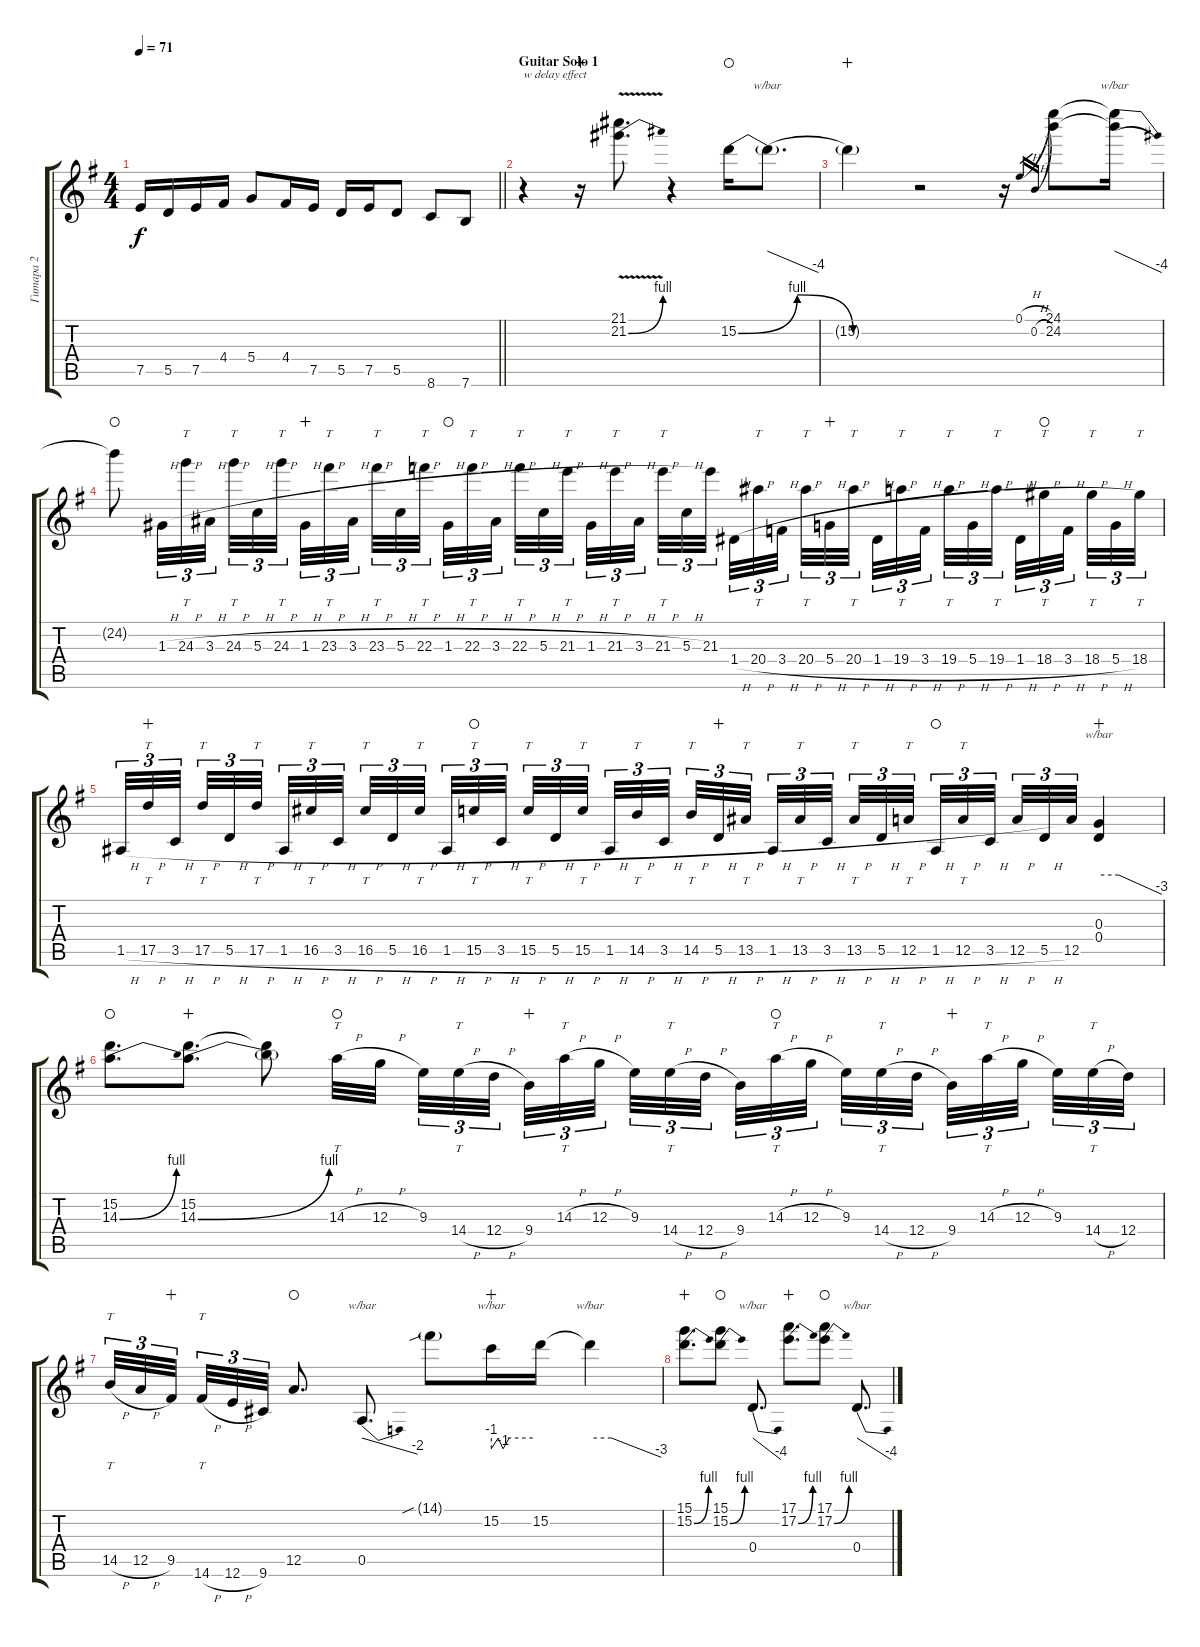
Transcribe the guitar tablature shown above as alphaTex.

\track ("Гитара 2" "Гитара 2") {instrument distortionguitar}
\staff {score tabs}
\tuning (E4 B3 G3 D3 A2 E2) {hide}
\ts (4 4)
\tempo 71
\clef g2
\barLineRight lightlight
\ks eminor
7.5.16{dy f} 5.5.16 7.5.16 4.4.16 5.4.8 4.4.16 7.5.16 5.5.16 7.5.16 5.5.8 8.6.8 7.6.8 |
\section ("" "Guitar Solo 1")
r.4{txt "w delay effect"} r.16{wahc} (21.1 21.2{be (bend 0 0 60 4) v}).8{d} r.4 15.2{be (custom 0 0 20 4 39 0 60 0)}.16{waho} 15.2{t}.8{d tbe (dive default 0 0 60 -16)} |
15.2{t}.4{wahc} r.2 r.16 0.1{h}.16{gr} 0.2{h}.16{gr} (24.1 24.2).8 (24.1{t} 24.2{t}).16{tbe (dive default 0 0 60 -16)} |
24.2{t}.8{waho} 1.3{h}.32{tu (3 2)} 24.3{h}.32{tt tu (3 2)} 3.3{h}.32{tu (3 2) beam splitsecondary} 24.3{h}.32{tt tu (3 2)} 5.3{h}.32{tu (3 2)} 24.3{h}.32{tt tu (3 2)} 1.3{h}.32{tu (3 2) wahc} 23.3{h}.32{tt tu (3 2)} 3.3{h}.32{tu (3 2) beam splitsecondary} 23.3{h}.32{tt tu (3 2)} 5.3{h}.32{tu (3 2)} 22.3{h}.32{tt tu (3 2) beam splitsecondary} 1.3{h}.32{tu (3 2) waho} 22.3{h}.32{tt tu (3 2)} 3.3{h}.32{tu (3 2) beam splitsecondary} 22.3{h}.32{tt tu (3 2)} 5.3{h}.32{tu (3 2)} 21.3{h}.32{tt tu (3 2)} 1.3{h}.32{tu (3 2)} 21.3{h}.32{tt tu (3 2)} 3.3{h}.32{tu (3 2) beam splitsecondary} 21.3{h}.32{tt tu (3 2)} 5.3{h}.32{tu (3 2)} 21.3.32{tu (3 2) beam splitsecondary} 1.4{h}.32{tu (3 2)} 20.4{h}.32{tt tu (3 2)} 3.4{h}.32{tu (3 2) beam splitsecondary} 20.4{h}.32{tt tu (3 2)} 5.4{h}.32{tu (3 2) wahc} 20.4{h}.32{tt tu (3 2)} 1.4{h}.32{tu (3 2)} 19.4{h}.32{tt tu (3 2)} 3.4{h}.32{tu (3 2) beam splitsecondary} 19.4{h}.32{tt tu (3 2)} 5.4{h}.32{tu (3 2)} 19.4{h}.32{tt tu (3 2) beam splitsecondary} 1.4{h}.32{tu (3 2)} 18.4{h}.32{tt tu (3 2) waho} 3.4{h}.32{tu (3 2) beam splitsecondary} 18.4{h}.32{tt tu (3 2)} 5.4{h}.32{tu (3 2)} 18.4.32{tt tu (3 2)} |
1.5{h}.32{tu (3 2)} 17.5{h}.32{tt tu (3 2) wahc} 3.5{h}.32{tu (3 2) beam splitsecondary} 17.5{h}.32{tt tu (3 2)} 5.5{h}.32{tu (3 2)} 17.5{h}.32{tt tu (3 2) beam splitsecondary} 1.5{h}.32{tu (3 2)} 16.5{h}.32{tt tu (3 2)} 3.5{h}.32{tu (3 2) beam splitsecondary} 16.5{h}.32{tt tu (3 2)} 5.5{h}.32{tu (3 2)} 16.5{h}.32{tt tu (3 2)} 1.5{h}.32{tu (3 2)} 15.5{h}.32{tt tu (3 2) waho} 3.5{h}.32{tu (3 2) beam splitsecondary} 15.5{h}.32{tt tu (3 2)} 5.5{h}.32{tu (3 2)} 15.5{h}.32{tt tu (3 2) beam splitsecondary} 1.5{h}.32{tu (3 2)} 14.5{h}.32{tt tu (3 2)} 3.5{h}.32{tu (3 2) beam splitsecondary} 14.5{h}.32{tt tu (3 2)} 5.5{h}.32{tu (3 2) wahc} 13.5{h}.32{tt tu (3 2)} 1.5{h}.32{tu (3 2)} 13.5{h}.32{tt tu (3 2)} 3.5{h}.32{tu (3 2) beam splitsecondary} 13.5{h}.32{tt tu (3 2)} 5.5{h}.32{tu (3 2)} 12.5{h}.32{tt tu (3 2) beam splitsecondary} 1.5{h}.32{tu (3 2) waho} 12.5{h}.32{tt tu (3 2)} 3.5{h}.32{tu (3 2) beam splitsecondary} 12.5{h}.32{tu (3 2)} 5.5{h}.32{tu (3 2)} 12.5.32{tu (3 2)} (0.3 0.4).4{tbe (custom default 0 0 19 0 60 -12) wahc} |
(15.2 14.3{be (bend 0 0 60 4)}).8{d waho} (15.2 14.3{be (bend 0 0 60 4)}).8{d wahc} (15.2{t} 14.3{t}).8 14.3{h}.32{tt waho} 12.3{h}.32{beam splitsecondary} 9.3.32{tu (3 2)} 14.4{h}.32{tt tu (3 2)} 12.4{h}.32{tu (3 2) beam splitsecondary} 9.4.32{tu (3 2) wahc} 14.3{h}.32{tt tu (3 2)} 12.3{h}.32{tu (3 2) beam splitsecondary} 9.3.32{tu (3 2)} 14.4{h}.32{tt tu (3 2)} 12.4{h}.32{tu (3 2)} 9.4.32{tu (3 2)} 14.3{h}.32{tt tu (3 2) waho} 12.3{h}.32{tu (3 2) beam splitsecondary} 9.3.32{tu (3 2)} 14.4{h}.32{tt tu (3 2)} 12.4{h}.32{tu (3 2) beam splitsecondary} 9.4.32{tu (3 2) wahc} 14.3{h}.32{tt tu (3 2)} 12.3{h}.32{tu (3 2) beam splitsecondary} 9.3.32{tu (3 2)} 14.4{h}.32{tt tu (3 2)} 12.4.32{tu (3 2)} |
14.5{h}.32{tt tu (3 2)} 12.5{h}.32{tu (3 2)} 9.5.32{tu (3 2) wahc beam splitsecondary} 14.6{h}.32{tt tu (3 2)} 12.6{h}.32{tu (3 2)} 9.6.32{tu (3 2)} 12.5.8{d waho} 0.5.8{d tbe (dive default 0 0 60 -8)} 14.1{sib g}.8 15.2.16{tbe (custom default 0 -4 10 0 17 -4 26 0 60 0) wahc} 15.2.16 15.2{t}.4{tbe (custom default 0 0 18 0 60 -12)} |
(15.1 15.2{be (bend 0 0 60 4)}).8{d wahc} (15.1 15.2{be (bend 0 0 60 4)}).8{waho} 0.4.8{d tbe (dive default 0 0 60 -16)} (17.1 17.2{be (bend 0 0 60 4)}).8{d wahc} (17.1 17.2{be (bend 0 0 60 4)}).8{waho} 0.4.8{d tbe (dive default 0 0 60 -16)}
